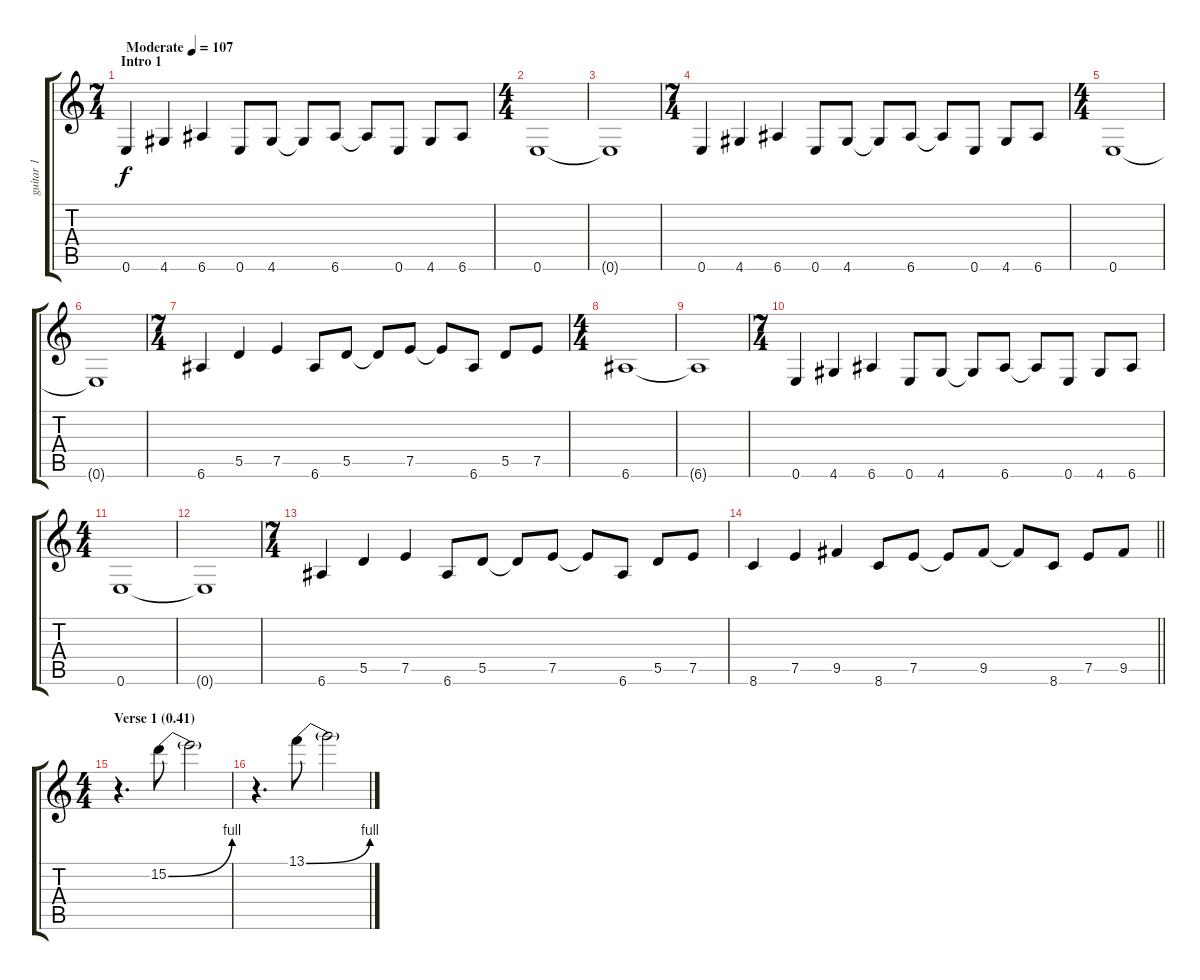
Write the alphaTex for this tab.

\track ("guitar 1" "guitar 1") {instrument overdrivenguitar}
\staff {score tabs}
\tuning (E4 B3 G3 D3 A2 E2) {hide}
\ts (7 4)
\section ("" "Intro 1")
\tempo (107 "Moderate")
\clef g2
\ks c
0.6.4{dy f instrument overdrivenguitar} 4.6.4 6.6.4 0.6.8 4.6.8 4.6{t}.8 6.6.8 6.6{t}.8 0.6.8 4.6.8 6.6.8 |
\ts (4 4)
0.6.1 |
0.6{t}.1 |
\ts (7 4)
0.6.4 4.6.4 6.6.4 0.6.8 4.6.8 4.6{t}.8 6.6.8 6.6{t}.8 0.6.8 4.6.8 6.6.8 |
\ts (4 4)
0.6.1 |
0.6{t}.1 |
\ts (7 4)
6.6.4 5.5.4 7.5.4 6.6.8 5.5.8 5.5{t}.8 7.5.8 7.5{t}.8 6.6.8 5.5.8 7.5.8 |
\ts (4 4)
6.6.1 |
6.6{t}.1 |
\ts (7 4)
0.6.4 4.6.4 6.6.4 0.6.8 4.6.8 4.6{t}.8 6.6.8 6.6{t}.8 0.6.8 4.6.8 6.6.8 |
\ts (4 4)
0.6.1 |
0.6{t}.1 |
\ts (7 4)
6.6.4 5.5.4 7.5.4 6.6.8 5.5.8 5.5{t}.8 7.5.8 7.5{t}.8 6.6.8 5.5.8 7.5.8 |
\barLineRight lightlight
8.6.4 7.5.4 9.5.4 8.6.8 7.5.8 7.5{t}.8 9.5.8 9.5{t}.8 8.6.8 7.5.8 9.5.8 |
\ts (4 4)
\section ("" "Verse 1 (0.41)")
r.4{d} 15.2{be (bend 0 0 60 4)}.8 15.2{t}.2 |
r.4{d} 13.1{be (bend 0 0 60 4)}.8 13.1{t}.2
